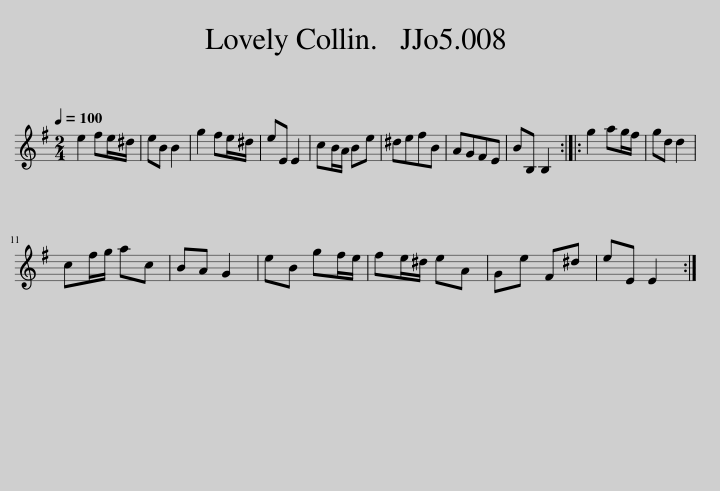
X:1
L:1/8
Q:1/4=100
M:2/4
I:linebreak $
K:Emin
V:1 treble
V:1
 e2 fe/^d/ | eB B2 | g2 fe/^d/ | eE E2 | cB/A/ Be | %5
 ^defB | AGFE | BB, B,2 :: g2 ag/f/ | gd d2 |$ %10
 cf/g/ ac | BA G2 | eB gf/e/ | fe/^d/ eA | Ge F^d | %15
 eE E2 :| %16
